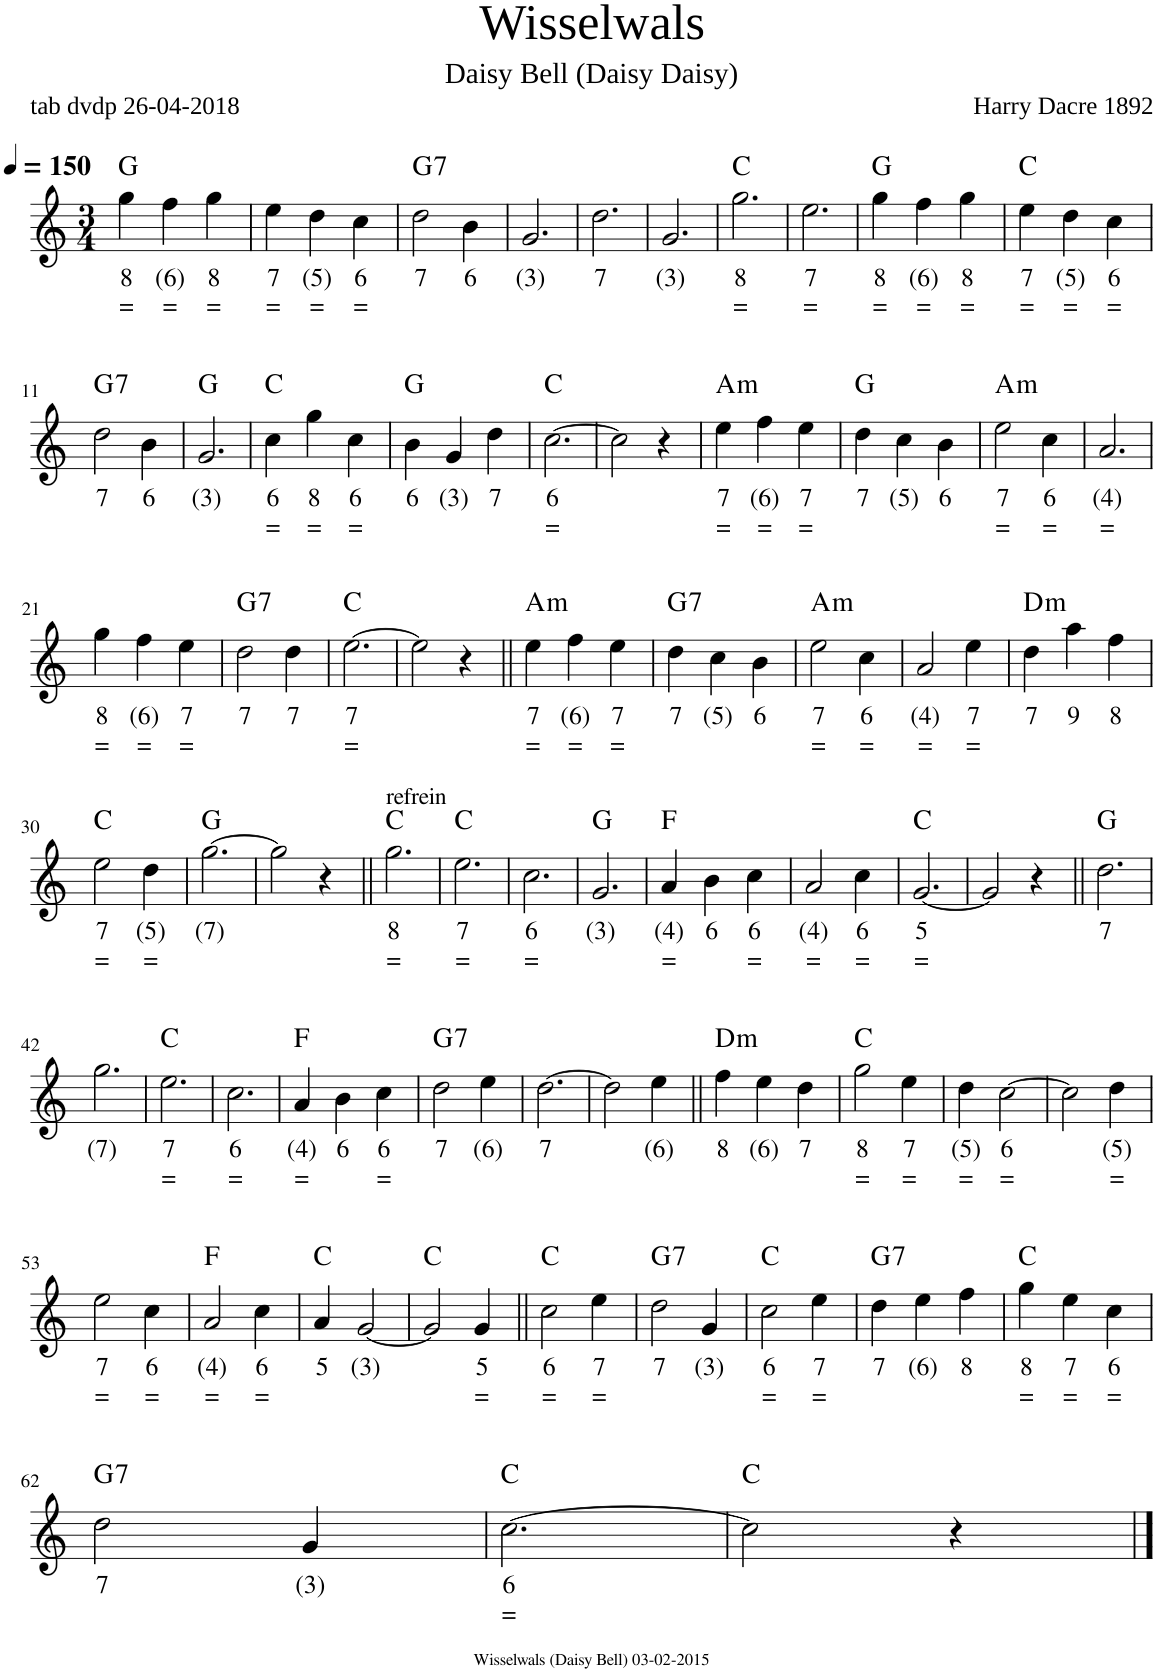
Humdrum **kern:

**kern	**text	**text	**harte
*part1	*part1	*part1	*part1
*staff1	*staff1	*staff1	*
*I"Traditional Music Library(www.rodsmith.org.uk) Tune#002391	*	*	*
*clefG2	*	*	*
*k[]	*	*	*
*M3/4	*	*	*
*MM150	*	*	*
=1	=1	=1	=1
!	!LO:LY:b	!LO:LY:b	!
4gg\	8	=	G:maj
!	!LO:LY:b	!LO:LY:b	!
4ff\	(6)	=	.
!	!LO:LY:b	!LO:LY:b	!
4gg\	8	=	.
=2	=2	=2	=2
!	!LO:LY:b	!LO:LY:b	!
4ee\	7	=	.
!	!LO:LY:b	!LO:LY:b	!
4dd\	(5)	=	.
!	!LO:LY:b	!LO:LY:b	!
4cc\	6	=	.
=3	=3	=3	=3
!	!LO:LY:b	!	!LO:H:kt=7
2dd\	7	.	G:7
!	!LO:LY:b	!	!
4b\	6	.	.
=4	=4	=4	=4
!	!LO:LY:b	!	!
2.g/	(3)	.	.
=5	=5	=5	=5
!	!LO:LY:b	!	!
2.dd\	7	.	.
=6	=6	=6	=6
!	!LO:LY:b	!	!
2.g/	(3)	.	.
=7	=7	=7	=7
!	!LO:LY:b	!LO:LY:b	!
2.gg\	8	=	C:maj
=8	=8	=8	=8
!	!LO:LY:b	!LO:LY:b	!
2.ee\	7	=	.
=9	=9	=9	=9
!	!LO:LY:b	!LO:LY:b	!
4gg\	8	=	G:maj
!	!LO:LY:b	!LO:LY:b	!
4ff\	(6)	=	.
!	!LO:LY:b	!LO:LY:b	!
4gg\	8	=	.
=10	=10	=10	=10
!	!LO:LY:b	!LO:LY:b	!
4ee\	7	=	C:maj
!	!LO:LY:b	!LO:LY:b	!
4dd\	(5)	=	.
!	!LO:LY:b	!LO:LY:b	!
4cc\	6	=	.
!!LO:LB:g=z
=11	=11	=11	=11
!	!LO:LY:b	!	!LO:H:kt=7
2dd\	7	.	G:7
!	!LO:LY:b	!	!
4b\	6	.	.
=12	=12	=12	=12
!	!LO:LY:b	!	!
2.g/	(3)	.	G:maj
=13	=13	=13	=13
!	!LO:LY:b	!LO:LY:b	!
4cc\	6	=	C:maj
!	!LO:LY:b	!LO:LY:b	!
4gg\	8	=	.
!	!LO:LY:b	!LO:LY:b	!
4cc\	6	=	.
=14	=14	=14	=14
!	!LO:LY:b	!	!
4b\	6	.	G:maj
!	!LO:LY:b	!	!
4g/	(3)	.	.
!	!LO:LY:b	!	!
4dd\	7	.	.
=15	=15	=15	=15
!	!LO:LY:b	!LO:LY:b	!
[2.cc\	6	=	C:maj
=16	=16	=16	=16
2cc\]	.	.	.
4r	.	.	.
=17	=17	=17	=17
!	!LO:LY:b	!LO:LY:b	!LO:H:kt=m
4ee\	7	=	A:min
!	!LO:LY:b	!LO:LY:b	!
4ff\	(6)	=	.
!	!LO:LY:b	!LO:LY:b	!
4ee\	7	=	.
=18	=18	=18	=18
!	!LO:LY:b	!	!
4dd\	7	.	G:maj
!	!LO:LY:b	!	!
4cc\	(5)	.	.
!	!LO:LY:b	!	!
4b\	6	.	.
=19	=19	=19	=19
!	!LO:LY:b	!LO:LY:b	!LO:H:kt=m
2ee\	7	=	A:min
!	!LO:LY:b	!LO:LY:b	!
4cc\	6	=	.
=20	=20	=20	=20
!	!LO:LY:b	!LO:LY:b	!
2.a/	(4)	=	.
!!LO:LB:g=z
=21	=21	=21	=21
!	!LO:LY:b	!LO:LY:b	!
4gg\	8	=	.
!	!LO:LY:b	!LO:LY:b	!
4ff\	(6)	=	.
!	!LO:LY:b	!LO:LY:b	!
4ee\	7	=	.
=22	=22	=22	=22
!	!LO:LY:b	!	!LO:H:kt=7
2dd\	7	.	G:7
!	!LO:LY:b	!	!
4dd\	7	.	.
=23	=23	=23	=23
!	!LO:LY:b	!LO:LY:b	!
[2.ee\	7	=	C:maj
=24	=24	=24	=24
2ee\]	.	.	.
4r	.	.	.
=25||	=25||	=25||	=25||
!	!LO:LY:b	!LO:LY:b	!LO:H:kt=m
4ee\	7	=	A:min
!	!LO:LY:b	!LO:LY:b	!
4ff\	(6)	=	.
!	!LO:LY:b	!LO:LY:b	!
4ee\	7	=	.
=26	=26	=26	=26
!	!LO:LY:b	!	!LO:H:kt=7
4dd\	7	.	G:7
!	!LO:LY:b	!	!
4cc\	(5)	.	.
!	!LO:LY:b	!	!
4b\	6	.	.
=27	=27	=27	=27
!	!LO:LY:b	!LO:LY:b	!LO:H:kt=m
2ee\	7	=	A:min
!	!LO:LY:b	!LO:LY:b	!
4cc\	6	=	.
=28	=28	=28	=28
!	!LO:LY:b	!LO:LY:b	!
2a/	(4)	=	.
!	!LO:LY:b	!LO:LY:b	!
4ee\	7	=	.
=29	=29	=29	=29
!	!LO:LY:b	!	!LO:H:kt=m
4dd\	7	.	D:min
!	!LO:LY:b	!	!
4aa\	9	.	.
!	!LO:LY:b	!	!
4ff\	8	.	.
!!LO:LB:g=z
=30	=30	=30	=30
!	!LO:LY:b	!LO:LY:b	!
2ee\	7	=	C:maj
!	!LO:LY:b	!LO:LY:b	!
4dd\	(5)	=	.
=31	=31	=31	=31
!	!LO:LY:b	!	!
[2.gg\	(7)	.	G:maj
=32	=32	=32	=32
2gg\]	.	.	.
4r	.	.	.
=33||	=33||	=33||	=33||
!LO:TX:a:t=refrein	!	!	!
!	!LO:LY:b	!LO:LY:b	!
2.gg\	8	=	C:maj
=34	=34	=34	=34
!	!LO:LY:b	!LO:LY:b	!
2.ee\	7	=	C:maj
=35	=35	=35	=35
!	!LO:LY:b	!LO:LY:b	!
2.cc\	6	=	.
=36	=36	=36	=36
!	!LO:LY:b	!	!
2.g/	(3)	.	G:maj
=37	=37	=37	=37
!	!LO:LY:b	!LO:LY:b	!
4a/	(4)	=	F:maj
!	!LO:LY:b	!	!
4b\	6	.	.
!	!LO:LY:b	!LO:LY:b	!
4cc\	6	=	.
=38	=38	=38	=38
!	!LO:LY:b	!LO:LY:b	!
2a/	(4)	=	.
!	!LO:LY:b	!LO:LY:b	!
4cc\	6	=	.
=39	=39	=39	=39
!	!LO:LY:b	!LO:LY:b	!
[2.g/	5	=	C:maj
=40	=40	=40	=40
2g/]	.	.	.
4r	.	.	.
=41||	=41||	=41||	=41||
!	!LO:LY:b	!	!
2.dd\	7	.	G:maj
!!LO:LB:g=z
=42	=42	=42	=42
!	!LO:LY:b	!	!
2.gg\	(7)	.	.
=43	=43	=43	=43
!	!LO:LY:b	!LO:LY:b	!
2.ee\	7	=	C:maj
=44	=44	=44	=44
!	!LO:LY:b	!LO:LY:b	!
2.cc\	6	=	.
=45	=45	=45	=45
!	!LO:LY:b	!LO:LY:b	!
4a/	(4)	=	F:maj
!	!LO:LY:b	!	!
4b\	6	.	.
!	!LO:LY:b	!LO:LY:b	!
4cc\	6	=	.
=46	=46	=46	=46
!	!LO:LY:b	!	!LO:H:kt=7
2dd\	7	.	G:7
!	!LO:LY:b	!	!
4ee\	(6)	.	.
=47	=47	=47	=47
!	!LO:LY:b	!	!
[2.dd\	7	.	.
=48	=48	=48	=48
2dd\]	.	.	.
!	!LO:LY:b	!	!
4ee\	(6)	.	.
=49||	=49||	=49||	=49||
!	!LO:LY:b	!	!LO:H:kt=m
4ff\	8	.	D:min
!	!LO:LY:b	!	!
4ee\	(6)	.	.
!	!LO:LY:b	!	!
4dd\	7	.	.
=50	=50	=50	=50
!	!LO:LY:b	!LO:LY:b	!
2gg\	8	=	C:maj
!	!LO:LY:b	!LO:LY:b	!
4ee\	7	=	.
=51	=51	=51	=51
!	!LO:LY:b	!LO:LY:b	!
4dd\	(5)	=	.
!	!LO:LY:b	!LO:LY:b	!
[2cc\	6	=	.
=52	=52	=52	=52
2cc\]	.	.	.
!	!LO:LY:b	!LO:LY:b	!
4dd\	(5)	=	.
!!LO:LB:g=z
=53	=53	=53	=53
!	!LO:LY:b	!LO:LY:b	!
2ee\	7	=	.
!	!LO:LY:b	!LO:LY:b	!
4cc\	6	=	.
=54	=54	=54	=54
!	!LO:LY:b	!LO:LY:b	!
2a/	(4)	=	F:maj
!	!LO:LY:b	!LO:LY:b	!
4cc\	6	=	.
=55	=55	=55	=55
!	!LO:LY:b	!	!
4a/	5	.	C:maj
!	!LO:LY:b	!	!
[2g/	(3)	.	.
=56	=56	=56	=56
2g/]	.	.	C:maj
!	!LO:LY:b	!LO:LY:b	!
4g/	5	=	.
=57||	=57||	=57||	=57||
!	!LO:LY:b	!LO:LY:b	!
2cc\	6	=	C:maj
!	!LO:LY:b	!LO:LY:b	!
4ee\	7	=	.
=58	=58	=58	=58
!	!LO:LY:b	!	!LO:H:kt=7
2dd\	7	.	G:7
!	!LO:LY:b	!	!
4g/	(3)	.	.
=59	=59	=59	=59
!	!LO:LY:b	!LO:LY:b	!
2cc\	6	=	C:maj
!	!LO:LY:b	!LO:LY:b	!
4ee\	7	=	.
=60	=60	=60	=60
!	!LO:LY:b	!	!LO:H:kt=7
4dd\	7	.	G:7
!	!LO:LY:b	!	!
4ee\	(6)	.	.
!	!LO:LY:b	!	!
4ff\	8	.	.
=61	=61	=61	=61
!	!LO:LY:b	!LO:LY:b	!
4gg\	8	=	C:maj
!	!LO:LY:b	!LO:LY:b	!
4ee\	7	=	.
!	!LO:LY:b	!LO:LY:b	!
4cc\	6	=	.
!!LO:LB:g=z
=62	=62	=62	=62
!	!LO:LY:b	!	!LO:H:kt=7
2dd\	7	.	G:7
!	!LO:LY:b	!	!
4g/	(3)	.	.
=63	=63	=63	=63
!	!LO:LY:b	!LO:LY:b	!
[2.cc\	6	=	C:maj
=64	=64	=64	=64
2cc\]	.	.	C:maj
4r	.	.	.
==	==	==	==
*-	*-	*-	*-
